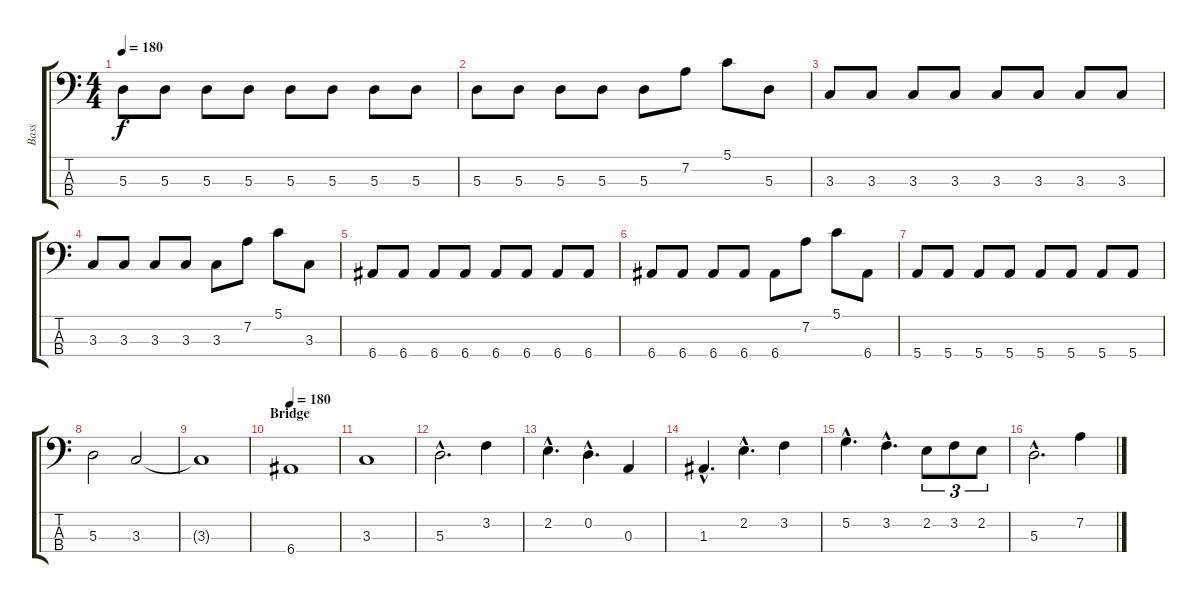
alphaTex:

\track ("Bass" "Bass") {instrument electricbassfinger}
\staff {score tabs}
\tuning (G2 D2 A1 E1) {hide}
\ts (4 4)
\tempo 180
\clef f4
\ks c
5.3.8{dy f} 5.3.8 5.3.8 5.3.8 5.3.8 5.3.8 5.3.8 5.3.8 |
5.3.8 5.3.8 5.3.8 5.3.8 5.3.8 7.2.8 5.1.8 5.3.8 |
3.3.8 3.3.8 3.3.8 3.3.8 3.3.8 3.3.8 3.3.8 3.3.8 |
3.3.8 3.3.8 3.3.8 3.3.8 3.3.8 7.2.8 5.1.8 3.3.8 |
6.4.8 6.4.8 6.4.8 6.4.8 6.4.8 6.4.8 6.4.8 6.4.8 |
6.4.8 6.4.8 6.4.8 6.4.8 6.4.8 7.2.8 5.1.8 6.4.8 |
5.4.8 5.4.8 5.4.8 5.4.8 5.4.8 5.4.8 5.4.8 5.4.8 |
5.3.2 3.3.2 |
3.3{t}.1 |
\section ("" "Bridge")
\tempo 180
6.4.1{volume 16} |
3.3.1 |
5.3{hac}.2{d} 3.2.4 |
2.2{hac}.4{d} 0.2{hac}.4{d} 0.3.4 |
1.3{hac}.4{d} 2.2{hac}.4{d} 3.2.4 |
5.2{hac}.4{d} 3.2{hac}.4{d} 2.2.8{tu (3 2)} 3.2.8{tu (3 2)} 2.2.8{tu (3 2)} |
5.3{hac}.2{d} 7.2.4
